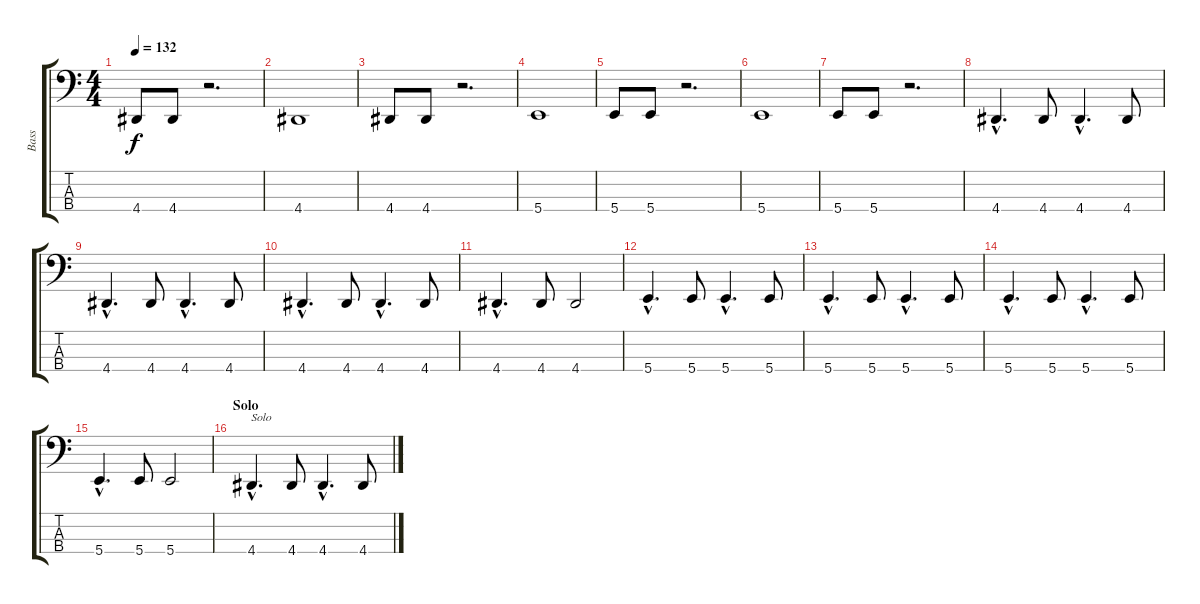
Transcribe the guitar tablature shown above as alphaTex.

\track ("Bass" "Bass") {instrument electricbassfinger}
\staff {score tabs}
\tuning (D2 A1 E1 B0) {hide}
\ts (4 4)
\tempo 132
\clef f4
\ks c
4.4.8{dy f} 4.4.8 r.2{d} |
4.4.1 |
4.4.8 4.4.8 r.2{d} |
5.4.1 |
5.4.8 5.4.8 r.2{d} |
5.4.1 |
5.4.8 5.4.8 r.2{d} |
4.4{hac}.4{d} 4.4.8 4.4{hac}.4{d} 4.4.8 |
4.4{hac}.4{d} 4.4.8 4.4{hac}.4{d} 4.4.8 |
4.4{hac}.4{d} 4.4.8 4.4{hac}.4{d} 4.4.8 |
4.4{hac}.4{d} 4.4.8 4.4.2 |
5.4{hac}.4{d} 5.4.8 5.4{hac}.4{d} 5.4.8 |
5.4{hac}.4{d} 5.4.8 5.4{hac}.4{d} 5.4.8 |
5.4{hac}.4{d} 5.4.8 5.4{hac}.4{d} 5.4.8 |
5.4{hac}.4{d} 5.4.8 5.4.2 |
\section ("" "Solo")
4.4{hac}.4{d txt "Solo"} 4.4.8 4.4{hac}.4{d} 4.4.8
